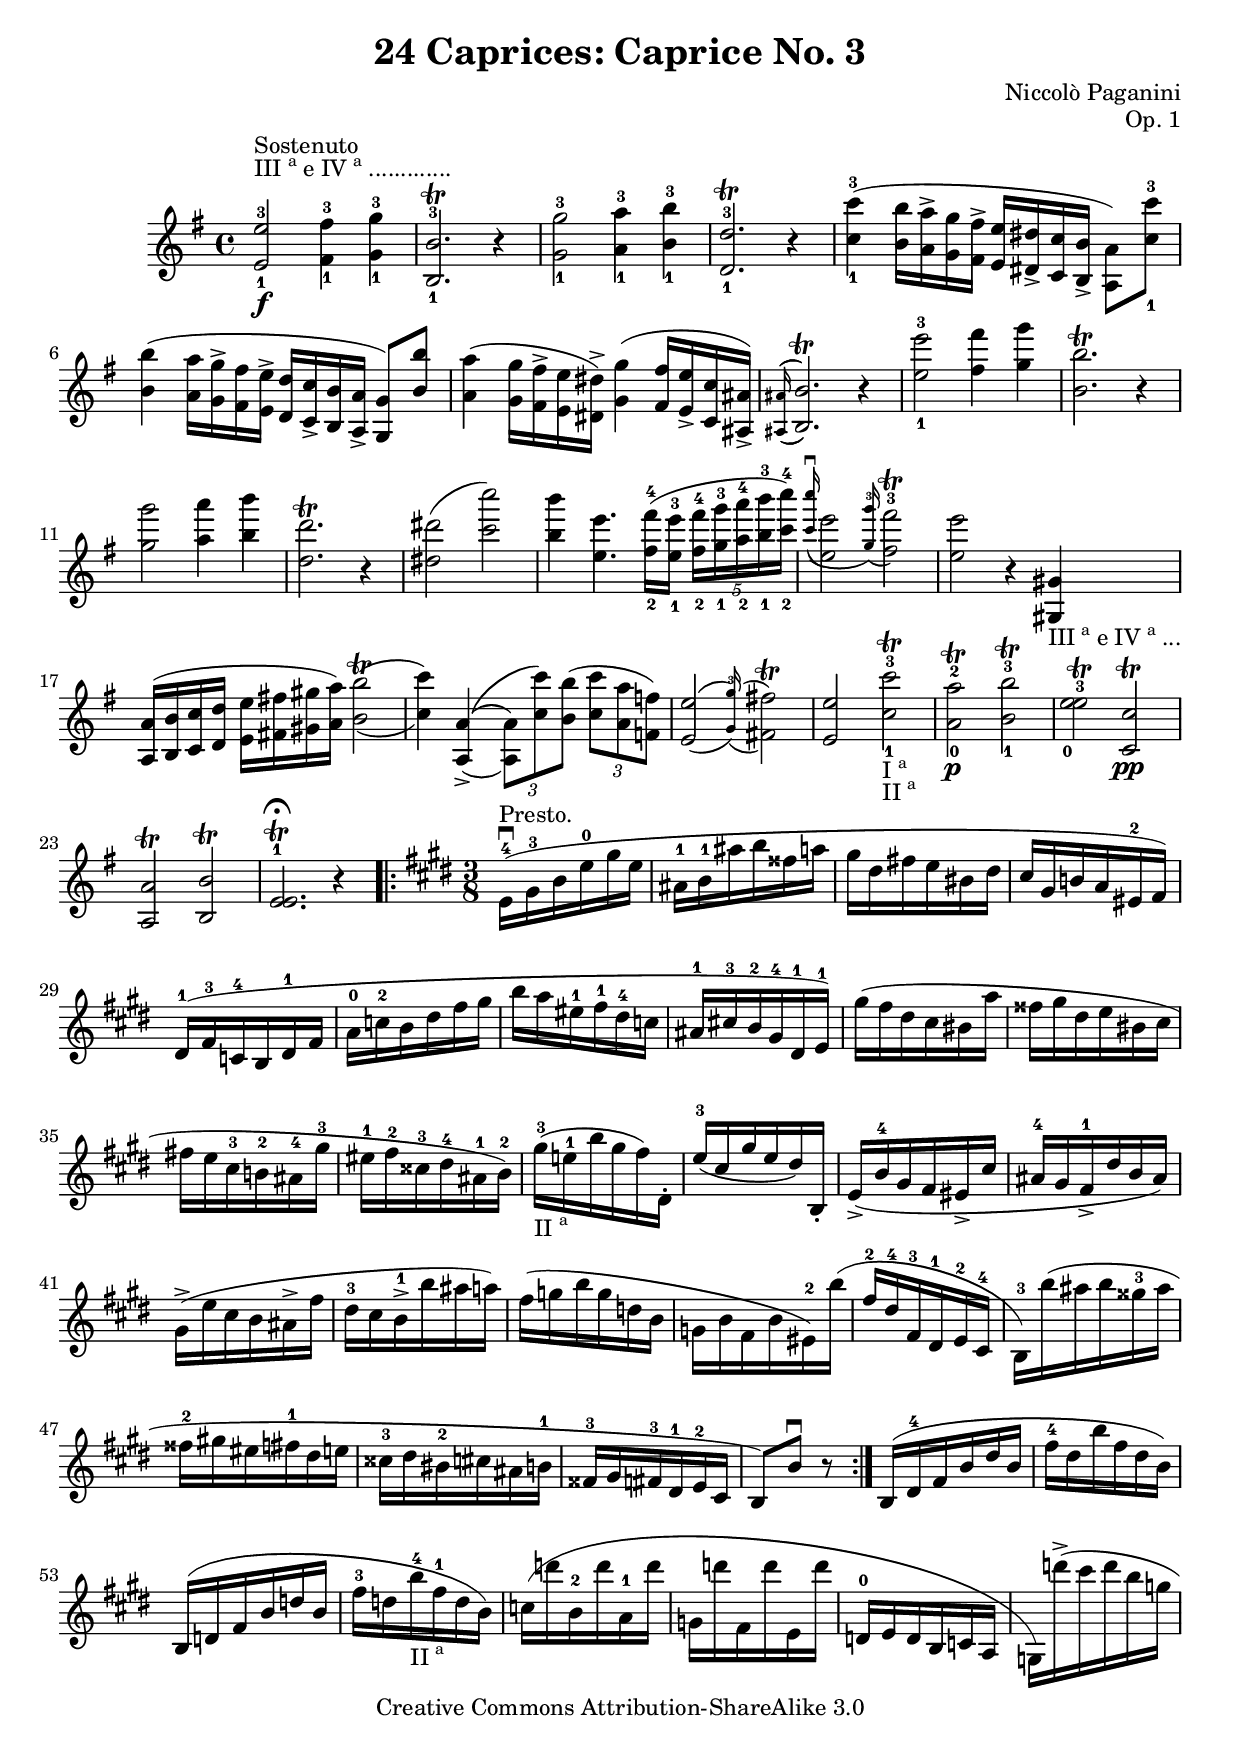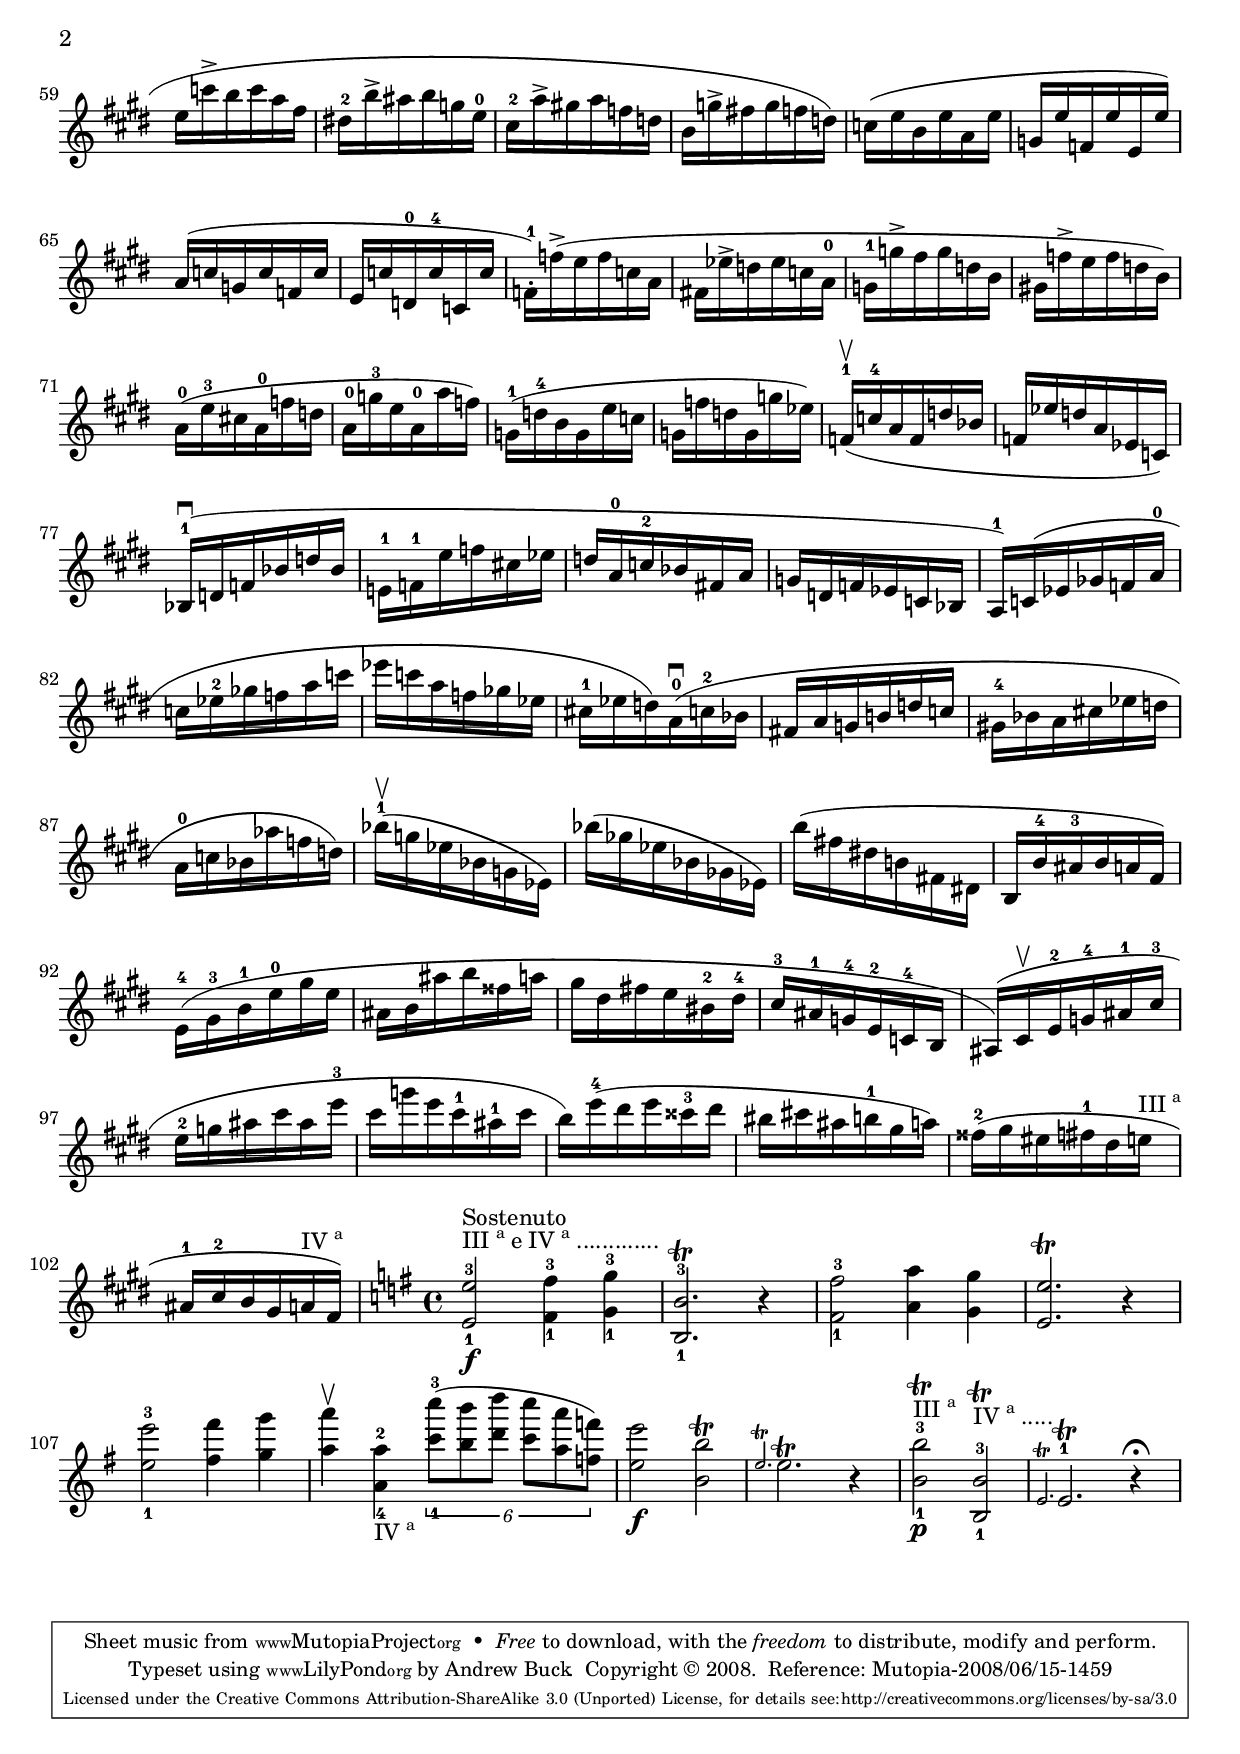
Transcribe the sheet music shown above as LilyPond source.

\version "2.18.0"

% ****************************** Final Version *********************************
mbreak = { }
renderingOff = { }
renderingOn = { }
% ******************************************************************************

% ****************************** Draft Version *********************************
% comment out these lines to render a final version
%	mbreak = { \break }
%	renderingOff =  { \set Score.skipTypesetting = ##f }
%	renderingOn = { \set Score.skipTypesetting = ##t }
% ******************************************************************************

\header
{
  title = "24 Caprices: Caprice No. 3"
  composer = "Niccolò Paganini"
  opus = "Op. 1"

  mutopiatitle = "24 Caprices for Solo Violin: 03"
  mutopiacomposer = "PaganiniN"
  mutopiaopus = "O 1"
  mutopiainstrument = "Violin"
  date = ""
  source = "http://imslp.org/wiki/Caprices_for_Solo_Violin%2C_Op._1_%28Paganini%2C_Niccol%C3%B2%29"
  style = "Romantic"
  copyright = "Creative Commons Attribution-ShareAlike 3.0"
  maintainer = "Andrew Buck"
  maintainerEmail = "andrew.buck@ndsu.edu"
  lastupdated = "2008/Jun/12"
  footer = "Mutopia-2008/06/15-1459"
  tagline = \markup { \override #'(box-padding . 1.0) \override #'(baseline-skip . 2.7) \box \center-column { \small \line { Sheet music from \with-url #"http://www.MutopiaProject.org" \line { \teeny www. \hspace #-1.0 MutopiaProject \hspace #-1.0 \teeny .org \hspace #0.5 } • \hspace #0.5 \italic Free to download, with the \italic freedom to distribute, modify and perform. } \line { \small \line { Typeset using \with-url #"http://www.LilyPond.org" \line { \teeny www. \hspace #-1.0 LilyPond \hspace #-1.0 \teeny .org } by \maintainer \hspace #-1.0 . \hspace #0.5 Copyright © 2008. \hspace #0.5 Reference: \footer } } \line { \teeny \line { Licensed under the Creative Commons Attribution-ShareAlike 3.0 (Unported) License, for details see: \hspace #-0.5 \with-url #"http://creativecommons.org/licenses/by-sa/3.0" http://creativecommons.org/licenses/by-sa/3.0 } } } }
}

\version "2.18.0"

capriceThree = {

  \set Staff.midiInstrument = "violin"

  \key g \major
  \time 4/4

  \relative c'
  {
    % Page 5 - Line 1 - Measure 1
    % the dots after the 'IIIa e IVa' should continue through measure 9
    < e-1 e'-3 >2\f^\markup{III\super{a} e IV\super{a}.............}^\markup{Sostenuto} < fis-1 fis'-3 >4 < g-1 g'-3 >		|
    < b,-1 b'-3 >2.\trill r4		|
    < g'-1 g'-3 >2 < a-1 a'-3 >4 < b-1 b'-3 >		|
    < d,-1 d'-3 >2.\trill r4		|
    \dimHairpin
    < c'-1 c'-3 >4( < b b' >16 < a a' >-> < g g' > < fis fis' >->	< e e' > < dis dis' >-> < c c' > < b b' >-> < a a' >8) < c'-1 c'-3 >		|
    < b b' >4( < a a' >16 < g g' >-> < fis fis' > < e e' >->	< d d' > < c c' >-> < b b' > < a a' >-> < g g' >8) < b' b' >		|
    \mbreak

    % Page 5 - Line 2 - Measure 7
    < a a' >4( < g g' >16 < fis fis' >-> < e e' > < dis dis' >->)	< g g' >4( < fis fis' >16 < e e' >-> < c c' > < ais ais' >->)		|
    \set doubleSlurs = ##t
    \appoggiatura < ais ais' >( < b b' >2.\trill) r4		|
    \set doubleSlurs = ##f
    < e'-1 e'-3 >2 < fis fis' >4 < g g' >		|
    < b, b' >2.\trill r4		|
    < g' g' >2 < a a' >4 < b b' >		|
    < d, d' >2.\trill r4		|
    < dis dis' >2( < c' c' >)		|
    < b b' >4 < e, e' >4. < fis-2 fis'-4 >16( < e-1 e'-3 >	\tuplet 5/4 {< fis-2 fis'-4 > < g-1 g'-3 > < a-2 a'-4 > < b-1 b'-3 > < c-2 c'-4 >) }		|
    \appoggiatura < c c' >\downbow( < e, e' >2 \appoggiatura < g g'-3 >16) < fis fis'-3 >2\trill
    \mbreak

    % Page 5 - Line 3 - Measure 16
    % dots continue to half-way through measure 20
    < e e' >2 r4 < gis,, gis' >4_\markup{III\super{a} e IV\super{a}...}		|
    < a a' >16( < b b' > < c c' > < d d' >	< e e' > < fis! fis'! > < gis gis' > < a a' >)	\set doubleSlurs = ##t < b b' >2\trill(		|
    < c c' >4) < a, a' >->(\( \tuplet 3/2 { < a a' >8) \set doubleSlurs = ##f < c' c' >\) < b b' >( }	\tuplet 3/2 { < c c' > < a a' > < f f' >) }		|
    \set doubleSlurs = ##t < e e' >2( \appoggiatura < g g'-3 >16) < fis! fis'! >2\trill		|
    < e e' > < c'-1 c'-3 >\trill_\markup{I\super{a}}_\markup{II\super{a}}		|
    <  a-0 a'-2 >\trill\p < b-1 b'-3 >\trill		|
    < e-0 e-3 >\trill < c, c' >\trill\pp		|
    < a a' >\trill < b b' >\trill		|
    < e-1 e >2.\trill\fermata r4		|
    \key e \major
    \time 3/8
    \mbreak

    % Page 5 - Line 4 - Measure 25
    \repeat volta 2
    {
      \set doubleSlurs = ##f
      e16-4\downbow^\markup{Presto.}( gis-3 b e-0 gis e	|
      ais,-1 b-1 ais' b fisis a				|
      gis dis fis! e bis dis					|
      cis gis b! a eis-2 fis)					|
      dis-1( fis-3 c-4 b dis-1 fis				|
      a-0 c-2 b dis fis gis					|
      b a eis-1 fis-1 dis-4 c					|
      \mbreak

      % Page 5 - Line 5 - Measure 32
      ais-1 cis!-3 b-2 gis-4 dis-1 e-1)			|
      gis'( fis dis cis bis a'				|
      fisis gis dis e bis cis					|
      fis! e cis-3 b!-2 ais-4 gis'-3				|
      eis-1 fis-2 cisis-3 dis-4 ais-1 b-2)			|
      gis'-3_\markup{II\super{a}}( e!-1 b' gis fis) dis,-.	|
      e'-3( cis gis' e dis) b,-.				|
      \mbreak

      % Page 5 - Line 6 - Measure 39
      e->( b'-4 gis fis eis-> cis'		|
      ais-4 gis fis-1-> dis' b ais)		|
      gis->( e' cis b ais-> fis'		|
      dis-3 cis b-1-> b' ais a)		|
      fis( g b g d b				|
      g b fis b eis,-2) b''(			|
      fis-2 dis-4 fis,-3 dis-1 e-2 cis-4	|
      b-3) b''( ais b gisis-3 ais		|
      \mbreak

      % Page 5 - Line 7 - Measure 47
      fisis-2 gis! eis fis!-1 dis e		|
      cisis-3 dis bis-2 cis ais b-1		|
      fisis-3 gis fis-3 dis-1 e-2 cis		|
      b8) b'\downbow r8			|
    }


    % Page 5 - Line 7 - Measure 51 (Line Continued)
    b,16( dis-4 fis b dis b		|
    fis'-4 dis b' fis dis b)	|
    b,( d fis b d b			|
    \mbreak

    % Page 5 - Line 8 - Measure 54
    fis'-3 d b'-4_\markup{II\super{a}} fis-1 d b)	|
    c( d' b,-2 d' a,-1 d' 				|
    g,, d'' fis,, d'' e,, d''			|
    d,,-0 e d b c a					|
    g) d'''->( cis d b g				|
    e c'-> b c a fis				|
    dis!-2 b'-> ais b g e-0				|
    \mbreak

    % Page 5 - Line 9 - Measure 61
    cis-2 a'-> gis! a f d		|
    b g'-> fis! g f d)		|
    c( e b e a, e'			|
    g, e' f, e' e, e')		|
    a,( c g c f, c'			|
    e, c' d,-0 c'-4 c,! c'		|
    f,-.-1) f'!->( e f c a		|
    \mbreak

    % Page 5 - Line 10 - Measure 68
    fis! ees'-> d ees c a-0		|
    g-1 g'!-> fis g d b		|
    gis! f'-> e f d b)		|
    a-0( e'-3 cis! a-0 f' d		|
    a-0 g'-3 e a,-0 a' f)		|
    g,-1( d'-4 b g e' c		|
    g f' d g, g' ees)		|
    \mbreak

    % Page 6 - Line 1 - 75
    f,-1\upbow( c'-4 a f d' bes	|
    f ees' d a ees c)		|
    bes-1\downbow( d f bes d bes	|
    e,!-1 f-1 e' f! cis! ees	|
    d a-0 c-2 bes fis! a		|
    g d f ees c bes			|
    a-1) c( ees ges f a-0		|
    \mbreak

    % Page 6 - Line 2 - Measure 82
    c ees-2 ges f a c			|
    ees c a f ges ees			|
    cis!-1 ees d) a-0\downbow( c-2 bes	|
    fis! a g b! d c				|
    gis!-4 bes a cis! ees d			|
    a-0 c bes aes' f d)			|
    bes'-1\upbow( g ees bes g ees)		|
    \mbreak

    % Page 6 - Line 3 - Measure 89
    bes''( ges ees bes ges ees)	|
    b''( fis! dis! b! fis! dis!	|
    b b'-4 ais-3 b a fis)		|
    e-4( gis-3 b-1 e-0 gis e	|
    ais, b ais' b fisis a		|
    gis dis fis! e bis-2 dis-4	|
    cis-3 ais-1 g-4 e-2 c-4 b	|
    \mbreak

    % Page 6 - Line 4 - Measure 96
    ais)( cis\upbow e-2 g-4 ais-1 cis-3	|
    e-2 g ais cis ais e'-3			|
    cis g' e cis-1 ais-1 cis		|
    b) e-4( dis e cisis-3 dis		|
    bis cis! ais b-1 gis a)			|
    fisis-2( gis eis fis-1 dis e^\markup{III\super{a}}	|
    ais,-1 cis-2 b gis a^\markup{IV\super{a}} fis)		|
    \key g \major
    \time 4/4
    \mbreak

    % Page 6 - Line 5 - Measure 103
    < e-1 e'-3 >2\f^\markup{III\super{a} e IV\super{a}.............}^\markup{Sostenuto} < fis-1 fis'-3 >4 < g-1 g'-3 >		|
    < b,-1 b'-3 >2.\trill r4		|
    < fis'-1 fis'-3 >2 < a a' >4 < g g' >	|
    < e e' >2.\trill r4		|
    < e'-1 e'-3 >2 < fis fis' >4 < g g' >	|
    < a a' >\upbow < a,-4 a'-2 >_\markup{IV\super{a}} \tuplet 6/4 { < c'-1 c'-3 >8( < b b' > < d d' > < c c' > < a a' > < f f' >) }	|
    < e e' >2\f < b b' >\trill		|
    \grace e2.\trill e\trill r4				|
    < b-1 b'-3 >2\p\trill^\markup{III\super{a}} < b,-1 b'-3 >\trill^\markup{IV\super{a}.....}	|
    \grace e2.\trill e-1\trill r4\fermata	|


  }
}



\score
{
  \capriceThree

  \layout { }
}

\score
{
  \unfoldRepeats
  {
    \capriceThree
  }

  \midi { }
}
